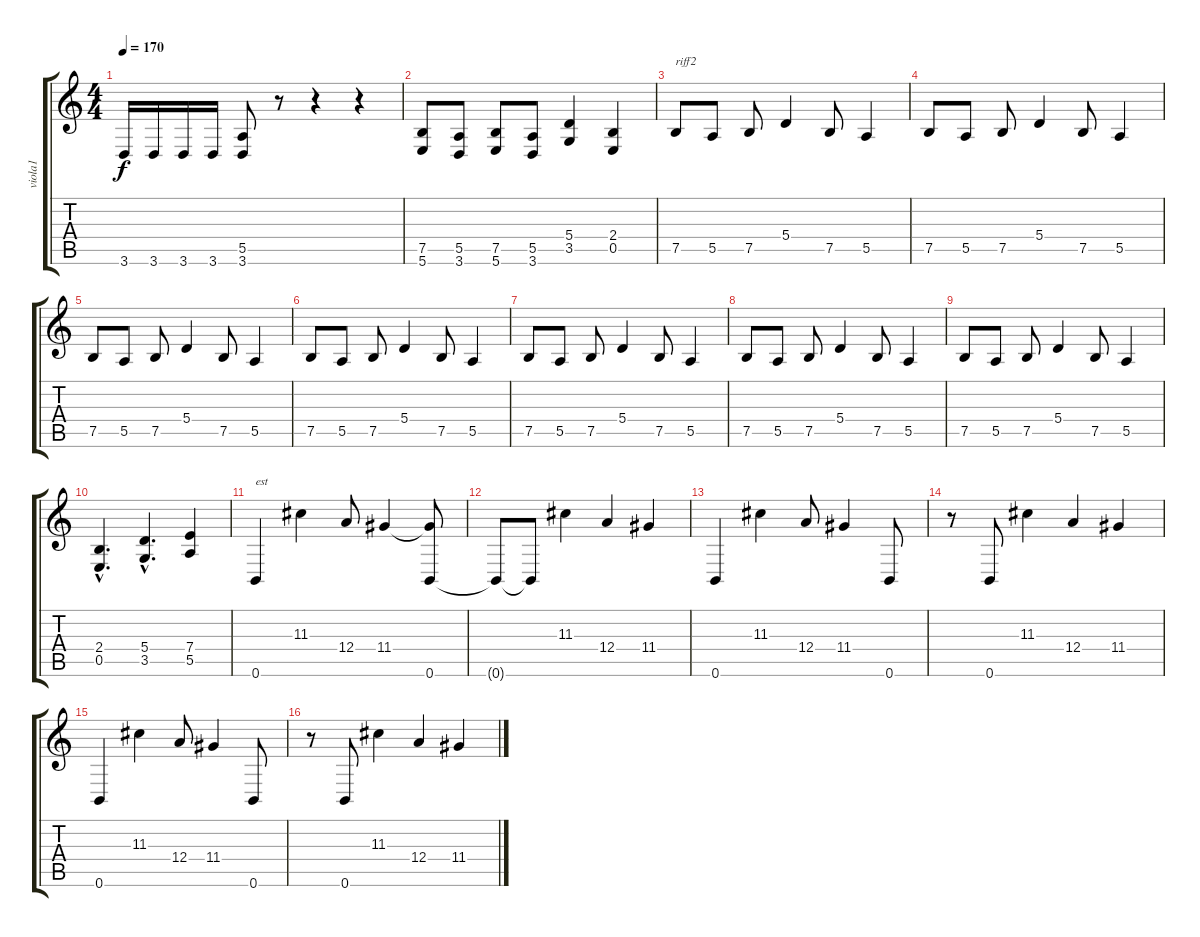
\track ("viola1" "viola1") {instrument distortionguitar}
\staff {score tabs}
\tuning (B3 Gb3 D3 A2 E2 B1) {hide}
\ts (4 4)
\tempo 170
\clef g2
\ks c
3.6.16{dy f} 3.6.16 3.6.16 3.6.16 (5.5 3.6).8 r.8 r.4 r.4 |
(7.5 5.6).8 (5.5 3.6).8 (7.5 5.6).8 (5.5 3.6).8 (5.4 3.5).4 (2.4 0.5).4 |
7.5.8{txt "riff2"} 5.5.8 7.5.8 5.4.4 7.5.8 5.5.4 |
7.5.8 5.5.8 7.5.8 5.4.4 7.5.8 5.5.4 |
7.5.8 5.5.8 7.5.8 5.4.4 7.5.8 5.5.4 |
7.5.8 5.5.8 7.5.8 5.4.4 7.5.8 5.5.4 |
7.5.8 5.5.8 7.5.8 5.4.4 7.5.8 5.5.4 |
7.5.8 5.5.8 7.5.8 5.4.4 7.5.8 5.5.4 |
7.5.8 5.5.8 7.5.8 5.4.4 7.5.8 5.5.4 |
(2.4{hac} 0.5{hac}).4{d} (5.4{hac} 3.5{hac}).4{d} (7.4 5.5).4 |
0.6.4{txt "est"} 11.3.4 12.4.8 11.4.4 (11.4{t} 0.6).8 |
0.6{t}.8 0.6{t}.8 11.3.4 12.4.4 11.4.4 |
0.6.4 11.3.4 12.4.8 11.4.4 0.6.8 |
r.8 0.6.8 11.3.4 12.4.4 11.4.4 |
0.6.4 11.3.4 12.4.8 11.4.4 0.6.8 |
r.8 0.6.8 11.3.4 12.4.4 11.4.4
